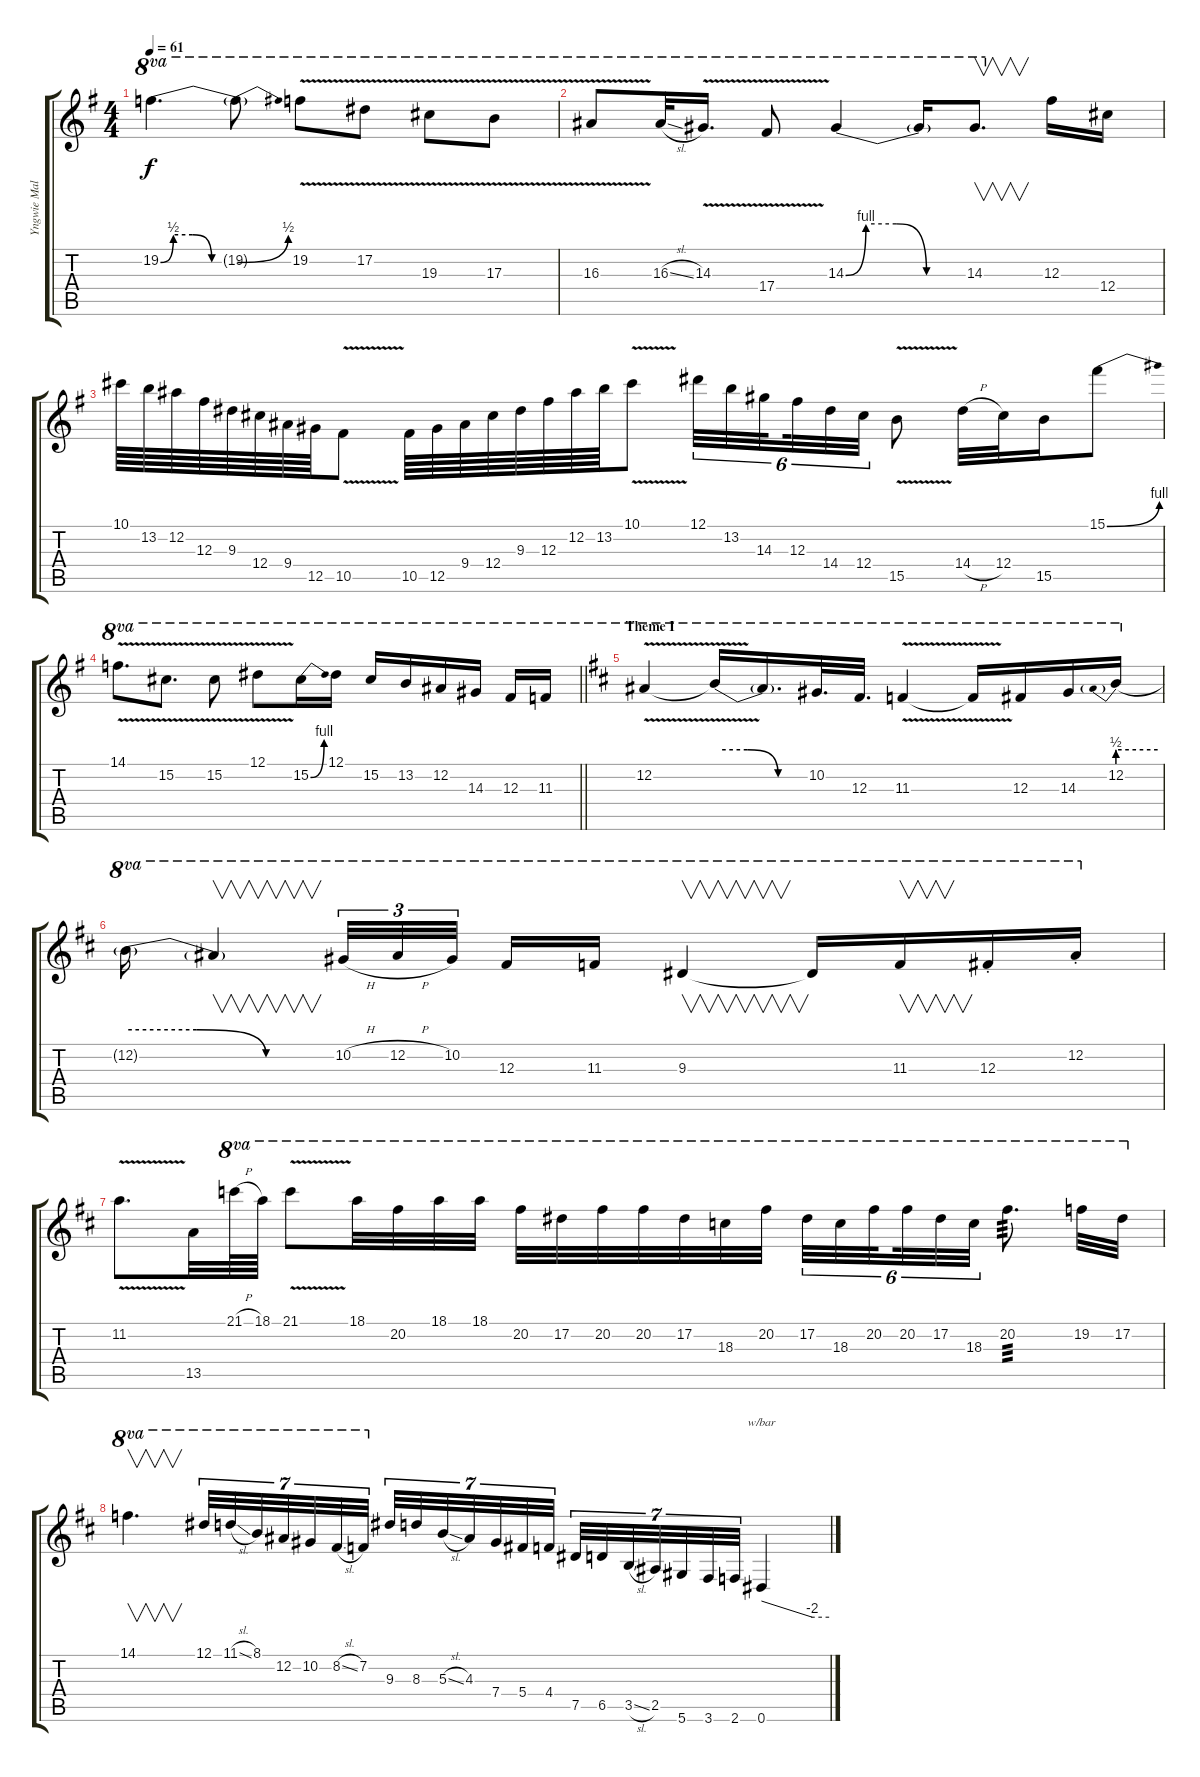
\track ("Yngwie Malmsteen" "Yngwie Mal") {instrument distortionguitar}
\staff {score tabs}
\tuning (Eb4 Bb3 Gb3 Db3 Ab2 Eb2) {hide}
\ts (4 4)
\tempo 61
\clef g2
\ks g
19.2{be (custom 0 0 10 2 25 2 40 0 60 0)}.4{d ot 8va dy f} 19.2{be (bend 0 0 60 2) t}.8{ot 8va} 19.2{v}.8{ot 8va} 17.2{v}.8{ot 8va} 19.3{v}.8{ot 8va} 17.3{v}.8{ot 8va} |
16.3{v}.8{ot 8va} 16.3{sl}.32{ot 8va} 14.3{v}.16{d ot 8va} 17.4{v}.8{ot 8va} 14.3{be (custom 0 0 10 4 25 4 40 0 60 0)}.4{ot 8va} 14.3{t}.16{ot 8va} 14.3.8{v d ot 8va} 12.3.16 12.4.16 |
10.1.64 13.2.64 12.2.64 12.3.64 9.3.64 12.4.64 9.4.64 12.5.64 10.5{v}.8 10.5.64 12.5.64 9.4.64 12.4.64 9.3.64 12.3.64 12.2.64 13.2.64 10.1{v}.8 12.1.32{tu (6 4)} 13.2.32{tu (6 4)} 14.3.32{tu (6 4) beam splitsecondary} 12.3.32{tu (6 4)} 14.4.32{tu (6 4)} 12.4.32{tu (6 4)} 15.5{v}.8 14.4{h}.32 12.4.32 15.5.16 15.1{be (bend 0 0 60 4)}.8 |
\barLineRight lightlight
14.1{v}.8{d ot 8va} 15.2{v}.8{d ot 8va} 15.2{v}.8{ot 8va} 12.1{v}.8{ot 8va} 15.2{be (bend 0 0 60 4)}.16{ot 8va} 12.1.16{ot 8va} 15.2.16{ot 8va} 13.2.16{ot 8va} 12.2.16{ot 8va} 14.3.16{ot 8va} 12.3.16{ot 8va} 11.3.16{ot 8va} |
\section ("" "Theme I")
\ks d
12.2{v}.4{ot 8va} 12.2{be (custom 0 2 20 2 40 0 60 0) t}.16{ot 8va} 12.2{t}.16{d ot 8va} 10.2.32{d ot 8va} 12.3.32{d ot 8va} 11.3{v}.4{ot 8va} 11.3{t}.16{ot 8va} 12.3.16{ot 8va} 14.3.16{ot 8va} 12.2{be (prebend 0 2 60 2)}.16{ot 8va} |
12.2{be (custom 0 2 20 2 40 0 60 0) t}.16{ot 8va} 12.2{t}.4{v ot 8va} 10.2{h}.32{tu (3 2) ot 8va} 12.2{h}.32{tu (3 2) ot 8va} 10.2.32{tu (3 2) ot 8va beam splitsecondary} 12.3.16{ot 8va} 11.3.16{ot 8va} 9.3.4{v ot 8va} 9.3{t}.16{ot 8va} 11.3.16{v ot 8va} 12.3{st}.16{ot 8va} 12.2{st}.16{ot 8va} |
11.2{v}.8{d} 13.5.32 21.1{h}.64{ot 8va} 18.1.64{ot 8va} 21.1{v}.8{ot 8va} 18.1.32{ot 8va} 20.2.32{ot 8va} 18.1.32{ot 8va} 18.1.32{ot 8va} 20.2.32{ot 8va} 17.2.32{ot 8va} 20.2.32{ot 8va} 20.2.32{ot 8va} 17.2.32{ot 8va} 18.3.32{ot 8va} 20.2.32{ot 8va beam splitsecondary} 17.2.32{tu (6 4) ot 8va} 18.3.32{tu (6 4) ot 8va} 20.2.32{tu (6 4) ot 8va beam splitsecondary} 20.2.32{tu (6 4) ot 8va} 17.2.32{tu (6 4) ot 8va} 18.3.32{tu (6 4) ot 8va} 20.2.8{d ot 8va tp 3} 19.2.32{ot 8va} 17.2.32{ot 8va} |
14.1.4{v d ot 8va} 12.1.32{tu (7 4) ot 8va} 11.1{sl}.32{tu (7 4) ot 8va} 8.1.32{tu (7 4) ot 8va} 12.2.32{tu (7 4) ot 8va} 10.2.32{tu (7 4) ot 8va} 8.2{sl}.32{tu (7 4) ot 8va} 7.2.32{tu (7 4) ot 8va} 9.3.32{tu (7 4)} 8.3.32{tu (7 4)} 5.3{sl}.32{tu (7 4)} 4.3.32{tu (7 4)} 7.4.32{tu (7 4)} 5.4.32{tu (7 4)} 4.4.32{tu (7 4) beam splitsecondary} 7.5.32{tu (7 4)} 6.5.32{tu (7 4)} 3.5{sl}.32{tu (7 4)} 2.5.32{tu (7 4)} 5.6.32{tu (7 4)} 3.6.32{tu (7 4)} 2.6.32{tu (7 4)} 0.6.4{tbe (custom default 0 0 45 -8 60 -8)}
